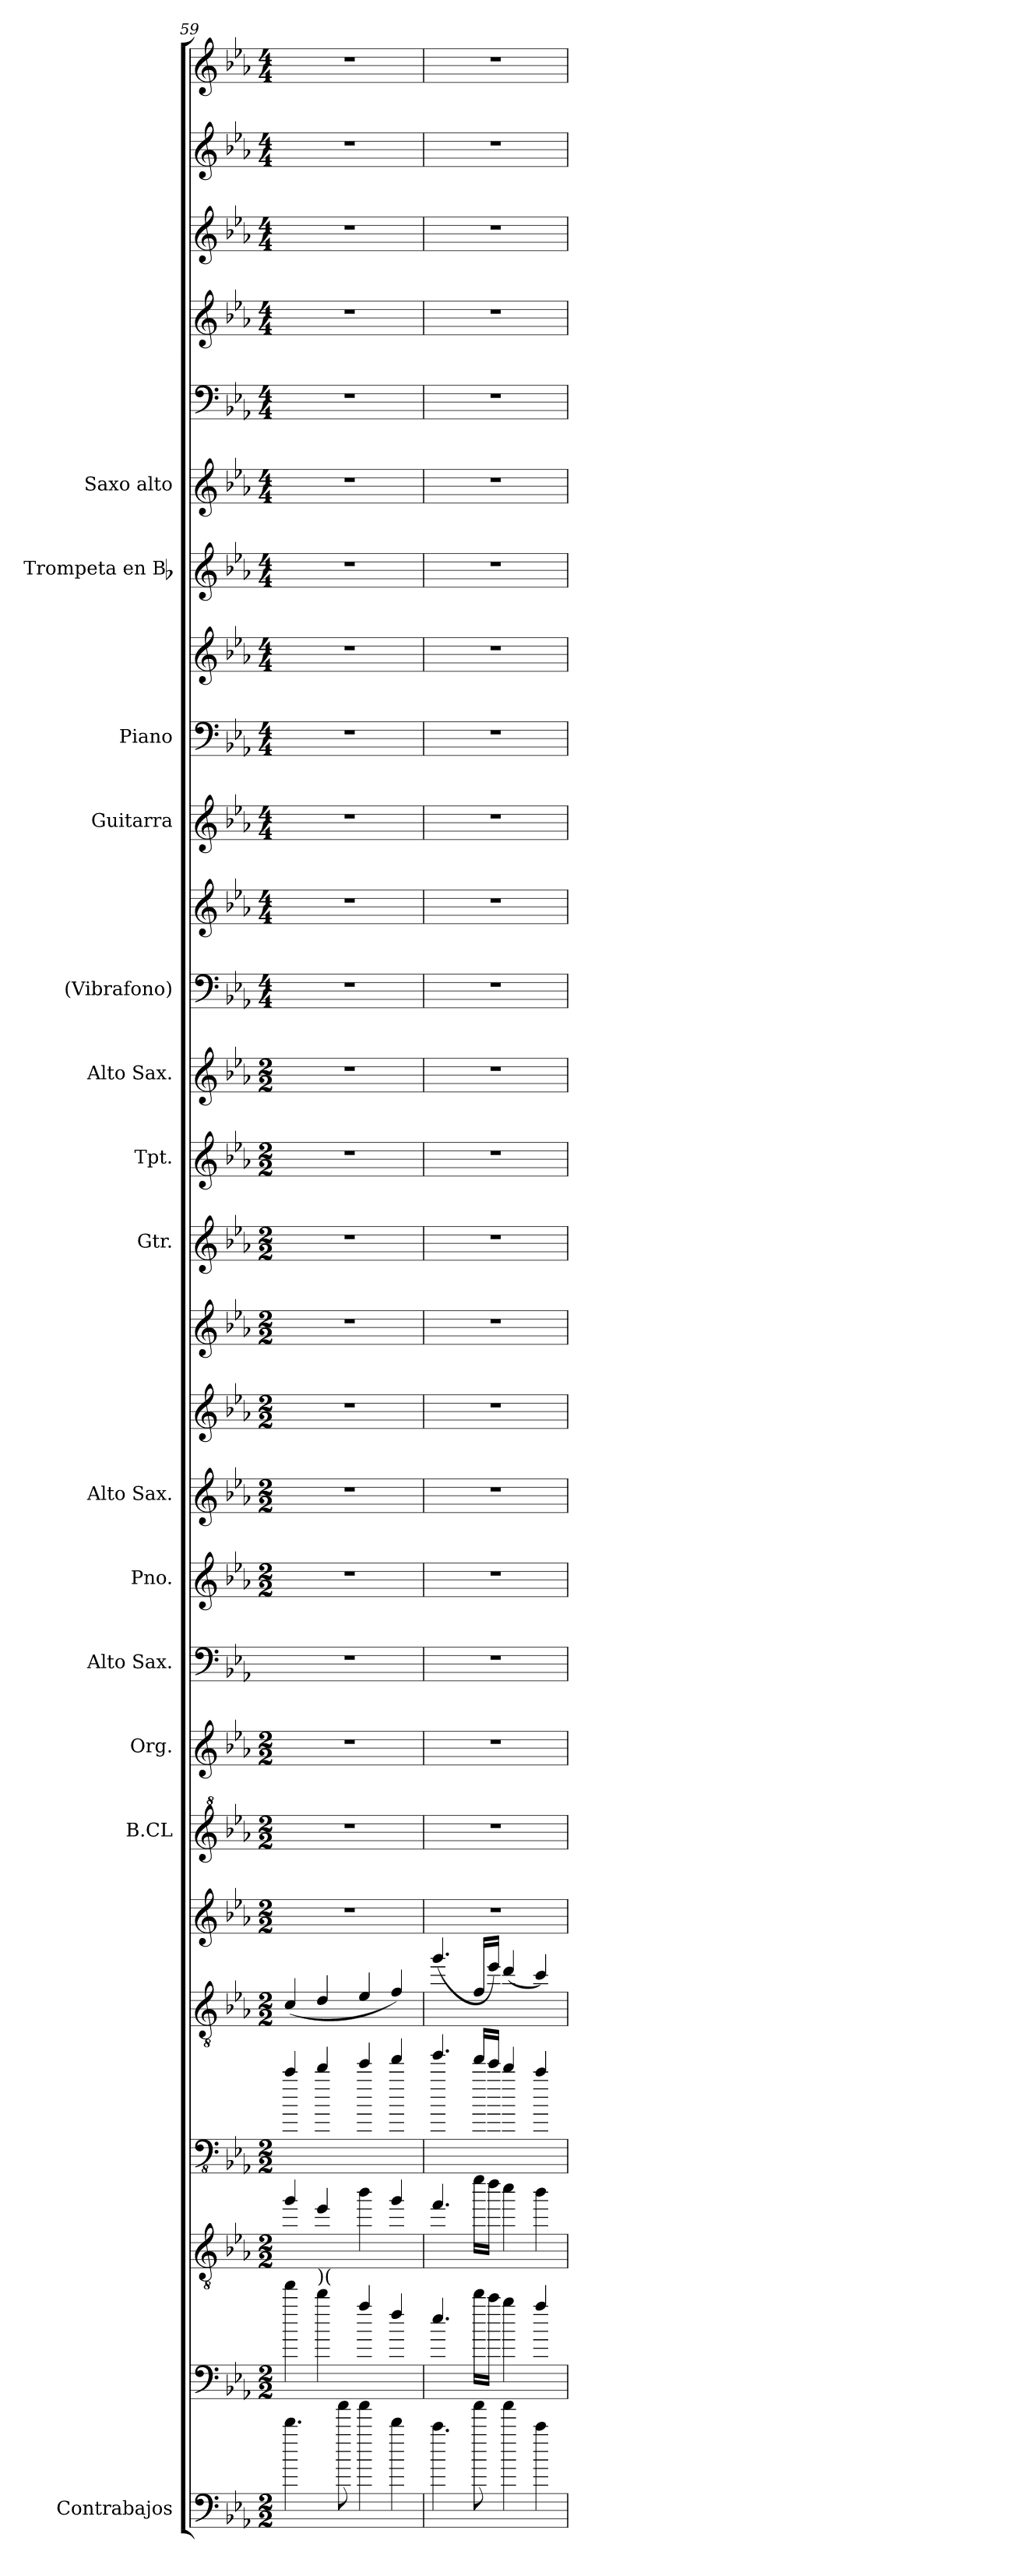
**kern	**kern	**kern	**kern	**kern	**kern	**kern	**kern	**kern	**kern	**kern	**kern	**kern	**kern	**kern	**kern	**kern	**kern	**kern	**kern	**kern	**kern	**kern	**kern	**kern	**kern	**kern	**kern
*part17	*part17	*part17	*part17	*part17	*part16	*part15	*part14	*part13	*part12	*part11	*part10	*part9	*part8	*part7	*part6	*part5	*part5	*part4	*part3	*part3	*part2	*part1	*part1	*part1	*part1	*part1	*part1
*staff28	*staff27	*staff26	*staff25	*staff24	*staff23	*staff22	*staff21	*staff20	*staff19	*staff18	*staff17	*staff16	*staff15	*staff14	*staff13	*staff12	*staff11	*staff10	*staff9	*staff8	*staff7	*staff6	*staff5	*staff4	*staff3	*staff2	*staff1
*I"Contrabajos	*	*	*	*	*	*I"B.CL	*I"Org.	*I"Alto Sax.	*I"Pno.	*I"Alto Sax.	*	*	*I"Gtr.	*I"Tpt.	*I"Alto Sax.	*I"(Vibrafono)	*	*I"Guitarra	*I"Piano	*	*I"Trompeta en Bb	*I"Saxo alto	*	*	*	*	*
*I'Cb	*	*	*	*	*	*	*	*	*I'Pno	*I'Sax	*	*	*	*	*I'Sax	*	*	*	*I'Pno	*	*	*I'A	*	*	*	*	*
*clefF4	*clefF4	*clefGv2	*clefFv4	*clefGv2	*clefG2	*clefG^2	*clefG2	*clefF4	*clefG2	*clefG2	*clefG2	*clefG2	*clefG2	*clefG2	*clefG2	*clefF4	*clefG2	*clefG2	*clefF4	*clefG2	*clefG2	*clefG2	*clefF4	*clefG2	*clefG2	*clefG2	*clefG2
*ITrd7c12	*ITrd7c12	*ITrd7c12	*ITrd7c12	*ITrd7c12	*	*ITrd8c14	*	*	*	*	*	*	*	*	*	*	*	*	*	*	*	*	*	*	*	*	*
*k[b-e-a-]	*k[b-e-a-]	*k[b-e-a-]	*k[b-e-a-]	*k[b-e-a-]	*k[b-e-a-]	*k[b-e-a-]	*k[b-e-a-]	*k[b-e-a-]	*k[b-e-a-]	*k[b-e-a-]	*k[b-e-a-]	*k[b-e-a-]	*k[b-e-a-]	*k[b-e-a-]	*k[b-e-a-]	*k[b-e-a-]	*k[b-e-a-]	*k[b-e-a-]	*k[b-e-a-]	*k[b-e-a-]	*k[b-e-a-]	*k[b-e-a-]	*k[b-e-a-]	*k[b-e-a-]	*k[b-e-a-]	*k[b-e-a-]	*k[b-e-a-]
*E-:	*E-:	*E-:	*E-:	*E-:	*E-:	*E-:	*E-:	*E-:	*E-:	*E-:	*E-:	*E-:	*E-:	*E-:	*E-:	*E-:	*E-:	*E-:	*E-:	*E-:	*E-:	*E-:	*E-:	*E-:	*E-:	*E-:	*E-:
*M2/2	*M2/2	*M2/2	*M2/2	*M2/2	*M2/2	*M2/2	*M2/2	*	*M2/2	*M2/2	*M2/2	*M2/2	*M2/2	*M2/2	*M2/2	*M4/4	*M4/4	*M4/4	*M4/4	*M4/4	*M4/4	*M4/4	*M4/4	*M4/4	*M4/4	*M4/4	*M4/4
=59	=59	=59	=59	=59	=59	=59	=59	=59	=59	=59	=59	=59	=59	=59	=59	=59	=59	=59	=59	=59	=59	=59	=59	=59	=59	=59	=59
*^	*	*	*	*	*	*	*	*	*	*	*	*	*	*	*	*	*	*	*	*	*	*	*	*	*	*	*
4.dd\	1ryy	4ff\	4g/	4c/	(4C/	1r	1r	1r	1r	1r	1r	1r	1r	1r	1r	1r	1r	1r	1r	1r	1r	1r	1r	1r	1r	1r	1r	1r
!	!	!	!LO:TX:b:t=)(	!	!	!	!	!	!	!	!	!	!	!	!	!	!	!	!	!	!	!	!	!	!	!	!	!
.	.	4dd\	4e-/	4d/	4D/	.	.	.	.	.	.	.	.	.	.	.	.	.	.	.	.	.	.	.	.	.	.	.
8aa-\	.	.	.	.	.	.	.	.	.	.	.	.	.	.	.	.	.	.	.	.	.	.	.	.	.	.	.	.
4aa-\	.	4a-/	4b-\	4e-/	4E-/	.	.	.	.	.	.	.	.	.	.	.	.	.	.	.	.	.	.	.	.	.	.	.
4dd\	.	4f/	4g/	4f/	4F/)	.	.	.	.	.	.	.	.	.	.	.	.	.	.	.	.	.	.	.	.	.	.	.
=60	=60	=60	=60	=60	=60	=60	=60	=60	=60	=60	=60	=60	=60	=60	=60	=60	=60	=60	=60	=60	=60	=60	=60	=60	=60	=60	=60	=60
4.cc\	1ryy	4.e-/	4.f/	4.g/	(4.g/	1r	1r	1r	1r	1r	1r	1r	1r	1r	1r	1r	1r	1r	1r	1r	1r	1r	1r	1r	1r	1r	1r	1r
8aa-\	.	16dd\LL	16ee-\LL	16f/LL	16F/LL	.	.	.	.	.	.	.	.	.	.	.	.	.	.	.	.	.	.	.	.	.	.	.
.	.	16cc\JJ	16dd\JJ	16e-/JJ	16e-/JJ)	.	.	.	.	.	.	.	.	.	.	.	.	.	.	.	.	.	.	.	.	.	.	.
4aa-\	.	4b-\	4cc\	4d/	(4d/	.	.	.	.	.	.	.	.	.	.	.	.	.	.	.	.	.	.	.	.	.	.	.
4cc\	.	4a-/	4b-\	4c/	4c/)	.	.	.	.	.	.	.	.	.	.	.	.	.	.	.	.	.	.	.	.	.	.	.
*v	*v	*	*	*	*	*	*	*	*	*	*	*	*	*	*	*	*	*	*	*	*	*	*	*	*	*	*	*
=	=	=	=	=	=	=	=	=	=	=	=	=	=	=	=	=	=	=	=	=	=	=	=	=	=	=	=
*-	*-	*-	*-	*-	*-	*-	*-	*-	*-	*-	*-	*-	*-	*-	*-	*-	*-	*-	*-	*-	*-	*-	*-	*-	*-	*-	*-
